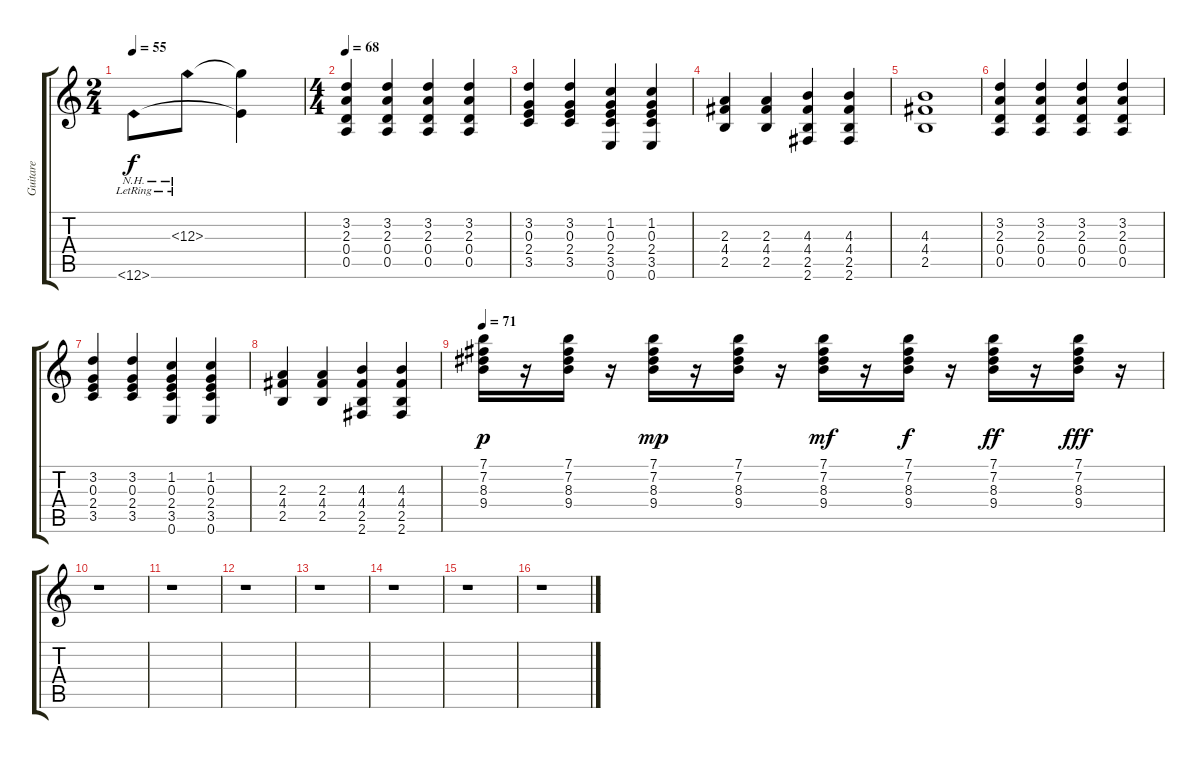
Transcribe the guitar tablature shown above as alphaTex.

\track ("Guitare" "Guitare") {instrument acousticguitarsteel}
\staff {score tabs}
\tuning (E4 B3 G3 D3 A2 E2) {hide}
\ts (2 4)
\tempo 55
\clef g2
\ks c
12.6{nh lr}.8{dy f} 12.3{nh lr}.8 (12.3{t} 12.6{t}).4 |
\ts (4 4)
\tempo 68
(3.2 2.3 0.4 0.5).4{volume 10} (3.2 2.3 0.4 0.5).4 (3.2 2.3 0.4 0.5).4 (3.2 2.3 0.4 0.5).4 |
(3.2 0.3 2.4 3.5).4 (3.2 0.3 2.4 3.5).4 (1.2 0.3 2.4 3.5 0.6).4 (1.2 0.3 2.4 3.5 0.6).4 |
(2.3 4.4 2.5).4 (2.3 4.4 2.5).4 (4.3 4.4 2.5 2.6).4 (4.3 4.4 2.5 2.6).4 |
(4.3 4.4 2.5).1 |
(3.2 2.3 0.4 0.5).4 (3.2 2.3 0.4 0.5).4 (3.2 2.3 0.4 0.5).4 (3.2 2.3 0.4 0.5).4 |
(3.2 0.3 2.4 3.5).4 (3.2 0.3 2.4 3.5).4 (1.2 0.3 2.4 3.5 0.6).4 (1.2 0.3 2.4 3.5 0.6).4 |
(2.3 4.4 2.5).4 (2.3 4.4 2.5).4 (4.3 4.4 2.5 2.6).4 (4.3 4.4 2.5 2.6).4 |
\tempo 71
(7.1 7.2 8.3 9.4).16{dy p} r.16 (7.1 7.2 8.3 9.4).16 r.16 (7.1 7.2 8.3 9.4).16{dy mp} r.16 (7.1 7.2 8.3 9.4).16 r.16 (7.1 7.2 8.3 9.4).16{dy mf} r.16 (7.1 7.2 8.3 9.4).16{dy f} r.16 (7.1 7.2 8.3 9.4).16{dy ff} r.16 (7.1 7.2 8.3 9.4).16{dy fff} r.16 |
r.1 |
r.1 |
r.1 |
r.1 |
r.1 |
r.1 |
r.1
